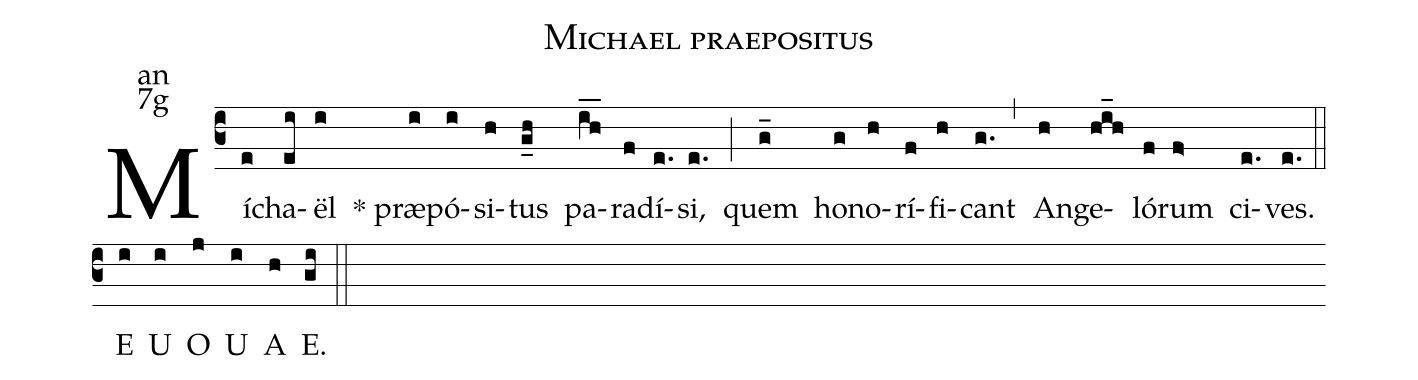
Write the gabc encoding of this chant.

name:Michael praepositus;
office-part:an;
mode:7g;
%%
(c3) Mí(e)cha(ei)ël(i) <sp>*</sp>
præ(i)pó(i)si(h)tus(g_h)  pa(ih__)ra(f)dí(e.)si,(e.) (;)
quem(g_) ho(g)no(h)rí(f)fi(h)cant(g.) (,)
An(h)ge(hi_h)ló(f)rum(f>) ci(e.)ves.(e.) (::)
<eu>E(i) U(i) O(j) U(i) A(h) E.(gi) </eu>(::)
